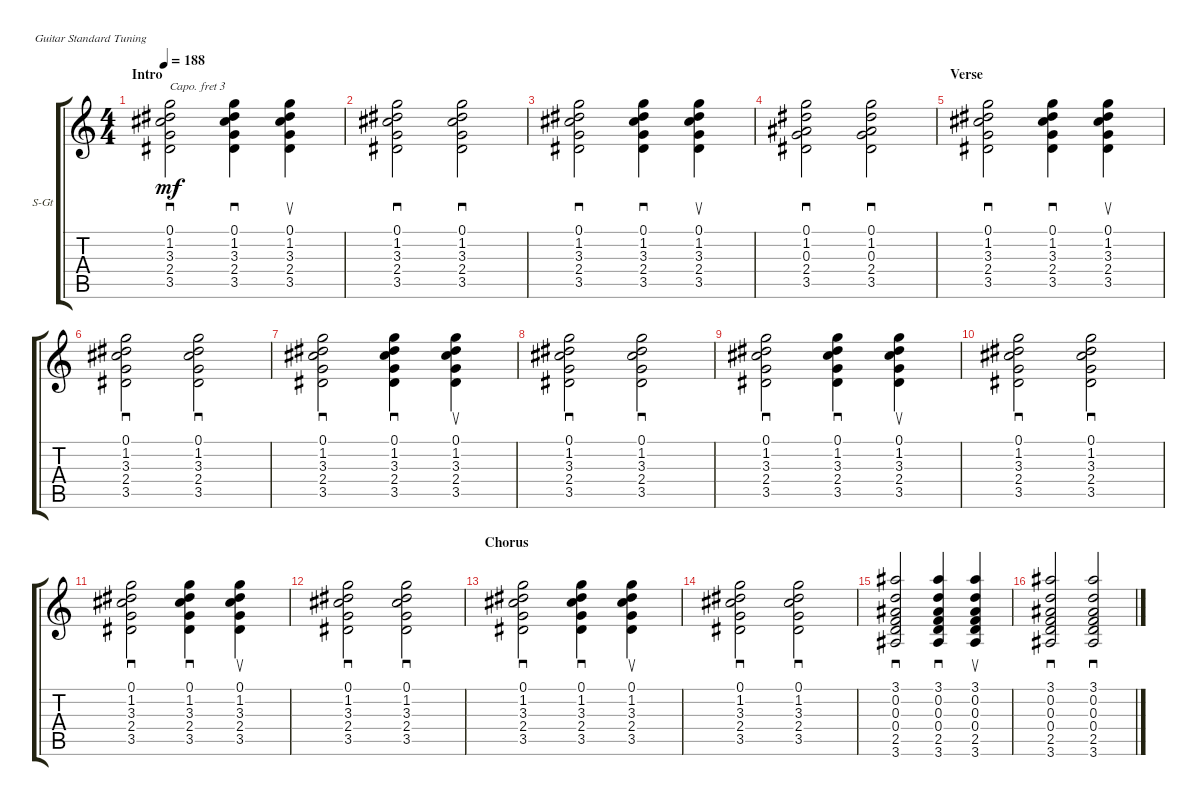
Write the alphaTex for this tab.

\defaultSystemsLayout 4
\bracketExtendMode groupsimilarinstruments
\firstSystemTrackNameOrientation horizontal
\otherSystemsTrackNameOrientation horizontal
\track ("Steel Guitar" "S-Gt") {instrument acousticguitarsteel}
\staff {score tabs}
\capo 3
\tuning (E4 B3 G3 D3 A2 E2)
\ts (4 4)
\section ("" "Intro")
\tempo 188
\clef g2
\ks c
(0.1 1.2 3.3 2.4 3.5).2{sd dy mf instrument acousticguitarsteel} (3.5 2.4 3.3 1.2 0.1).4{sd} (3.5 2.4 3.3 1.2 0.1).4{su} |
(3.5 2.4 3.3 1.2 0.1).2{sd} (3.5 2.4 3.3 1.2 0.1).2{sd} |
(0.1 1.2 3.3 2.4 3.5).2{sd} (3.5 2.4 3.3 1.2 0.1).4{sd} (3.5 2.4 3.3 1.2 0.1).4{su} |
(3.5 2.4 0.3 1.2 0.1).2{sd} (3.5 2.4 0.3 1.2 0.1).2{sd} |
\section ("" "Verse")
(0.1 1.2 3.3 2.4 3.5).2{sd} (3.5 2.4 3.3 1.2 0.1).4{sd} (3.5 2.4 3.3 1.2 0.1).4{su} |
(3.5 2.4 3.3 1.2 0.1).2{sd} (3.5 2.4 3.3 1.2 0.1).2{sd} |
(0.1 1.2 3.3 2.4 3.5).2{sd} (3.5 2.4 3.3 1.2 0.1).4{sd} (3.5 2.4 3.3 1.2 0.1).4{su} |
(3.5 2.4 3.3 1.2 0.1).2{sd} (3.5 2.4 3.3 1.2 0.1).2{sd} |
(0.1 1.2 3.3 2.4 3.5).2{sd} (3.5 2.4 3.3 1.2 0.1).4{sd} (3.5 2.4 3.3 1.2 0.1).4{su} |
(3.5 2.4 3.3 1.2 0.1).2{sd} (3.5 2.4 3.3 1.2 0.1).2{sd} |
(0.1 1.2 3.3 2.4 3.5).2{sd} (3.5 2.4 3.3 1.2 0.1).4{sd} (3.5 2.4 3.3 1.2 0.1).4{su} |
(3.5 2.4 3.3 1.2 0.1).2{sd} (3.5 2.4 3.3 1.2 0.1).2{sd} |
\section ("" "Chorus")
(0.1 1.2 3.3 2.4 3.5).2{sd} (3.5 2.4 3.3 1.2 0.1).4{sd} (3.5 2.4 3.3 1.2 0.1).4{su} |
(3.5 2.4 3.3 1.2 0.1).2{sd} (3.5 2.4 3.3 1.2 0.1).2{sd} |
(3.1 0.2 0.3 0.4 2.5 3.6).2{sd} (2.5 0.4 0.3 0.2 3.1 3.6).4{sd} (2.5 0.4 0.3 0.2 3.1 3.6).4{su} |
(2.5 0.4 0.3 0.2 3.1 3.6).2{sd} (2.5 0.4 0.3 0.2 3.1 3.6).2{sd}
